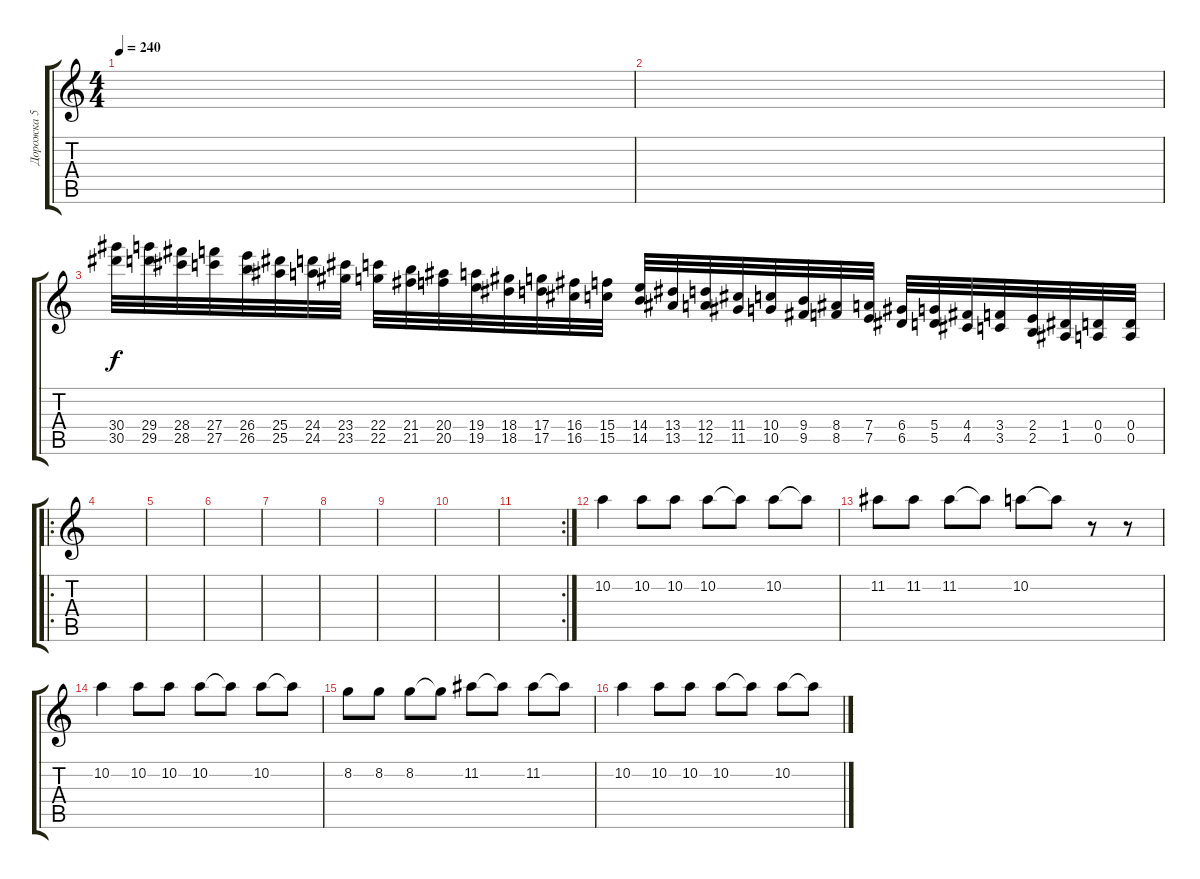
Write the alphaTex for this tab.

\track ("Дорожка 5" "Дорожка 5") {instrument overdrivenguitar}
\staff {score tabs}
\tuning (E4 B3 G3 D3 A2 E2) {hide}
\ts (4 4)
\tempo 240
\clef g2
\ks c
|
|
(30.4 30.5).32 (29.4 29.5).32 (28.4 28.5).32 (27.4 27.5).32 (26.4 26.5).32 (25.4 25.5).32 (24.4 24.5).32 (23.4 23.5).32 (22.4 22.5).32 (21.4 21.5).32 (20.4 20.5).32 (19.4 19.5).32 (18.4 18.5).32 (17.4 17.5).32 (16.4 16.5).32 (15.4 15.5).32 (14.4 14.5).32 (13.4 13.5).32 (12.4 12.5).32 (11.4 11.5).32 (10.4 10.5).32 (9.4 9.5).32 (8.4 8.5).32 (7.4 7.5).32 (6.4 6.5).32 (5.4 5.5).32 (4.4 4.5).32 (3.4 3.5).32 (2.4 2.5).32 (1.4 1.5).32 (0.4 0.5).32 (0.4 0.5).32 |
\ro
|
|
|
|
|
|
|
\rc 2
|
10.2.4 10.2.8 10.2.8 10.2.8 10.2{t}.8 10.2.8 10.2{t}.8 |
11.2.8 11.2.8 11.2.8 11.2{t}.8 10.2.8 10.2{t}.8 r.8 r.8 |
10.2.4 10.2.8 10.2.8 10.2.8 10.2{t}.8 10.2.8 10.2{t}.8 |
8.2.8 8.2.8 8.2.8 8.2{t}.8 11.2.8 11.2{t}.8 11.2.8 11.2{t}.8 |
10.2.4 10.2.8 10.2.8 10.2.8 10.2{t}.8 10.2.8 10.2{t}.8
